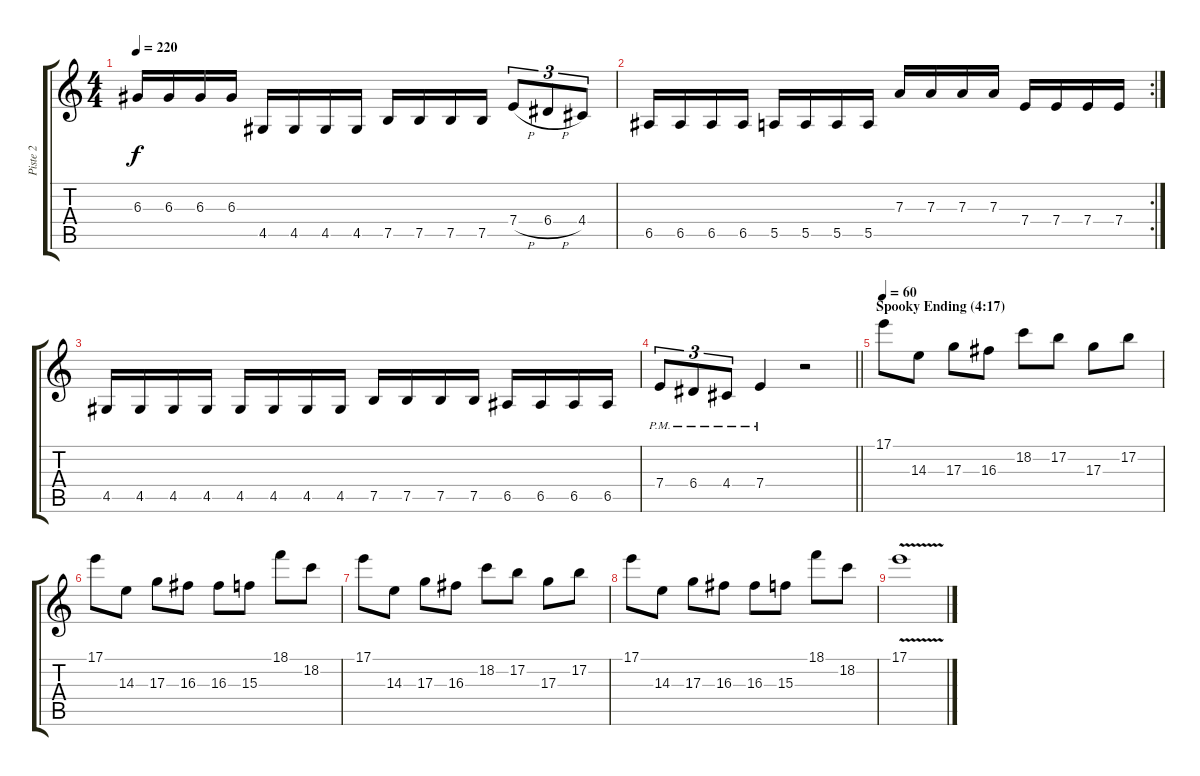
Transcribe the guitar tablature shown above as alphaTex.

\track ("Piste 2" "Piste 2") {instrument overdrivenguitar}
\staff {score tabs}
\tuning (B3 Gb3 D3 A2 E2 B1) {hide}
\ts (4 4)
\tempo 220
\clef g2
\ks c
6.3.16{dy f} 6.3.16 6.3.16 6.3.16 4.5.16 4.5.16 4.5.16 4.5.16 7.5.16 7.5.16 7.5.16 7.5.16 7.4{h}.8{tu (3 2)} 6.4{h}.8{tu (3 2)} 4.4.8{tu (3 2)} |
\rc 2
6.5.16 6.5.16 6.5.16 6.5.16 5.5.16 5.5.16 5.5.16 5.5.16 7.3.16 7.3.16 7.3.16 7.3.16 7.4.16 7.4.16 7.4.16 7.4.16 |
4.5.16 4.5.16 4.5.16 4.5.16 4.5.16 4.5.16 4.5.16 4.5.16 7.5.16 7.5.16 7.5.16 7.5.16 6.5.16 6.5.16 6.5.16 6.5.16 |
\barLineRight lightlight
7.4{pm}.8{tu (3 2)} 6.4{pm}.8{tu (3 2)} 4.4{pm}.8{tu (3 2)} 7.4{pm}.4 r.2 |
\section ("" "Spooky Ending (4:17)")
\tempo 60
17.1.8{volume 8 balance 8 instrument tinklebell} 14.3.8 17.3.8 16.3.8 18.2.8 17.2.8 17.3.8 17.2.8 |
17.1.8 14.3.8 17.3.8 16.3.8 16.3.8 15.3.8 18.1.8 18.2.8 |
17.1.8 14.3.8 17.3.8 16.3.8 18.2.8 17.2.8 17.3.8 17.2.8 |
17.1.8 14.3.8 17.3.8 16.3.8 16.3.8 15.3.8 18.1.8 18.2.8 |
17.1{v}.1
